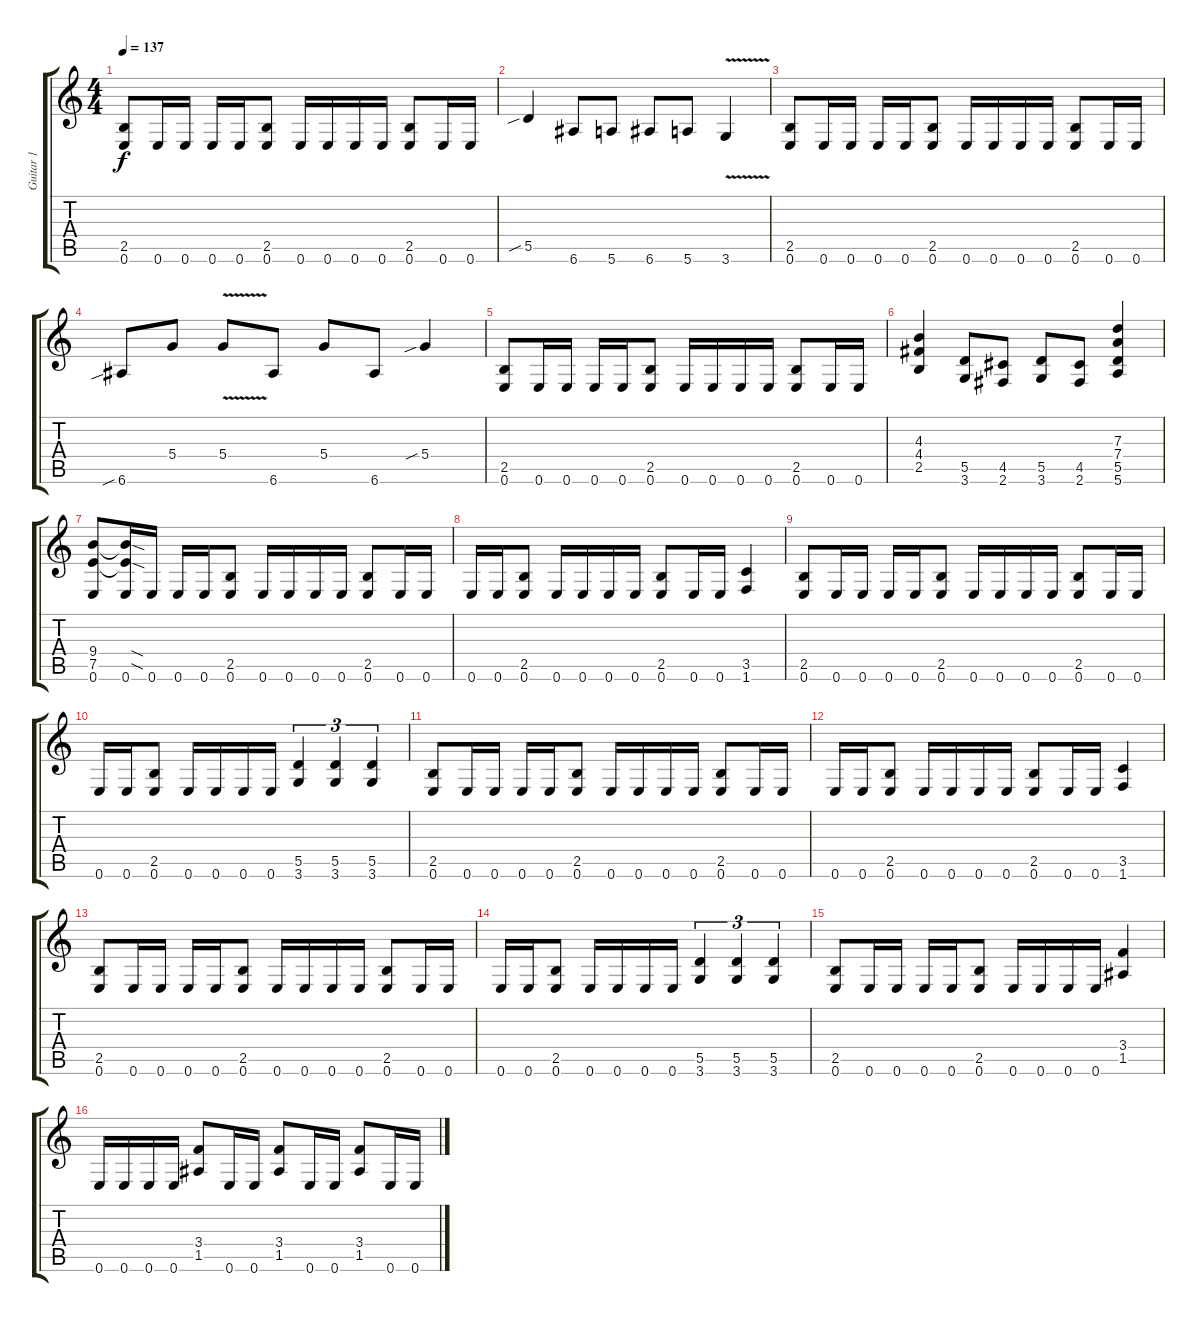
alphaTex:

\track ("Guitar 1" "Guitar 1") {instrument distortionguitar}
\staff {score tabs}
\tuning (E4 B3 G3 D3 A2 E2) {hide}
\ts (4 4)
\tempo 137
\clef g2
\ks c
(2.5 0.6).8{dy f} 0.6.16 0.6.16 0.6.16 0.6.16 (2.5 0.6).8 0.6.16 0.6.16 0.6.16 0.6.16 (2.5 0.6).8 0.6.16 0.6.16 |
5.5{sib}.4 6.6.8 5.6.8 6.6.8 5.6.8 3.6{v}.4 |
(2.5 0.6).8 0.6.16 0.6.16 0.6.16 0.6.16 (2.5 0.6).8 0.6.16 0.6.16 0.6.16 0.6.16 (2.5 0.6).8 0.6.16 0.6.16 |
6.6{sib}.8 5.4.8 5.4{v}.8 6.6.8 5.4.8 6.6.8 5.4{sib}.4 |
(2.5 0.6).8 0.6.16 0.6.16 0.6.16 0.6.16 (2.5 0.6).8 0.6.16 0.6.16 0.6.16 0.6.16 (2.5 0.6).8 0.6.16 0.6.16 |
(4.3 4.4 2.5).4 (5.5 3.6).8 (4.5 2.6).8 (5.5 3.6).8 (4.5 2.6).8 (7.3 7.4 5.5 5.6).4 |
(9.4 7.5 0.6).8 (9.4{sod t} 7.5{sod t} 0.6).16 0.6.16 0.6.16 0.6.16 (2.5 0.6).8 0.6.16 0.6.16 0.6.16 0.6.16 (2.5 0.6).8 0.6.16 0.6.16 |
0.6.16 0.6.16 (2.5 0.6).8 0.6.16 0.6.16 0.6.16 0.6.16 (2.5 0.6).8 0.6.16 0.6.16 (3.5 1.6).4 |
(2.5 0.6).8 0.6.16 0.6.16 0.6.16 0.6.16 (2.5 0.6).8 0.6.16 0.6.16 0.6.16 0.6.16 (2.5 0.6).8 0.6.16 0.6.16 |
0.6.16 0.6.16 (2.5 0.6).8 0.6.16 0.6.16 0.6.16 0.6.16 (5.5 3.6).4{tu (3 2)} (5.5 3.6).4{tu (3 2)} (5.5 3.6).4{tu (3 2)} |
(2.5 0.6).8 0.6.16 0.6.16 0.6.16 0.6.16 (2.5 0.6).8 0.6.16 0.6.16 0.6.16 0.6.16 (2.5 0.6).8 0.6.16 0.6.16 |
0.6.16 0.6.16 (2.5 0.6).8 0.6.16 0.6.16 0.6.16 0.6.16 (2.5 0.6).8 0.6.16 0.6.16 (3.5 1.6).4 |
(2.5 0.6).8 0.6.16 0.6.16 0.6.16 0.6.16 (2.5 0.6).8 0.6.16 0.6.16 0.6.16 0.6.16 (2.5 0.6).8 0.6.16 0.6.16 |
0.6.16 0.6.16 (2.5 0.6).8 0.6.16 0.6.16 0.6.16 0.6.16 (5.5 3.6).4{tu (3 2)} (5.5 3.6).4{tu (3 2)} (5.5 3.6).4{tu (3 2)} |
(2.5 0.6).8 0.6.16 0.6.16 0.6.16 0.6.16 (2.5 0.6).8 0.6.16 0.6.16 0.6.16 0.6.16 (3.4 1.5).4 |
0.6.16 0.6.16 0.6.16 0.6.16 (3.4 1.5).8 0.6.16 0.6.16 (3.4 1.5).8 0.6.16 0.6.16 (3.4 1.5).8 0.6.16 0.6.16
